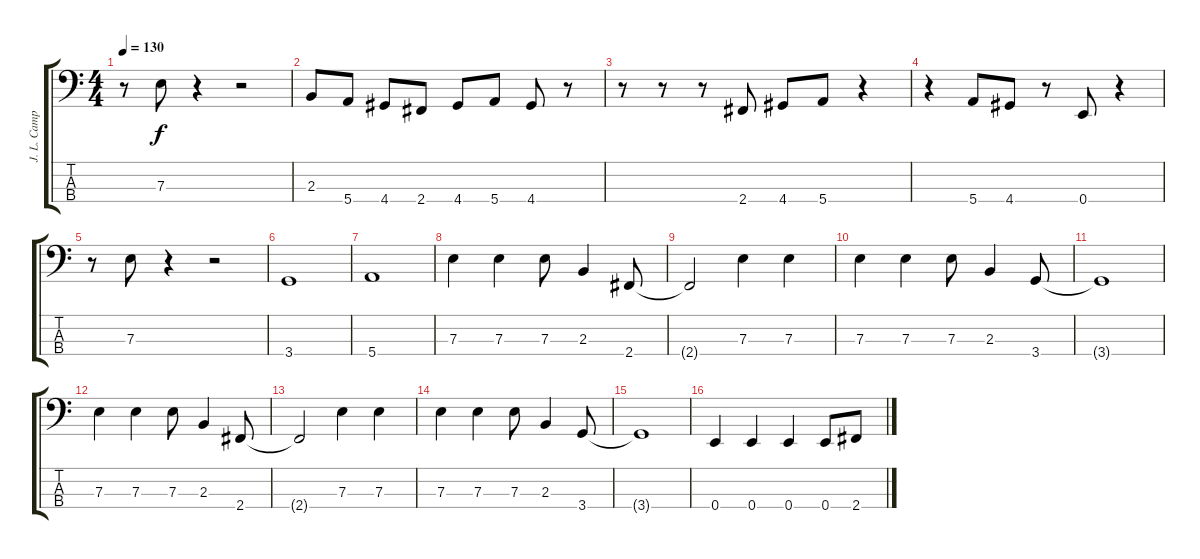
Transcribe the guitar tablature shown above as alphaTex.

\track ("J. L. Campuzano \"Sherpa\"" "J. L. Camp") {instrument electricbassfinger}
\staff {score tabs}
\tuning (G2 D2 A1 E1) {hide}
\ts (4 4)
\tempo 130
\clef f4
\ks c
r.8{dy f} 7.3.8 r.4 r.2 |
2.3.8 5.4.8 4.4.8 2.4.8 4.4.8 5.4.8 4.4.8 r.8 |
r.8 r.8 r.8 2.4.8 4.4.8 5.4.8 r.4 |
r.4 5.4.8 4.4.8 r.8 0.4.8 r.4 |
r.8 7.3.8 r.4 r.2 |
3.4.1 |
5.4.1 |
7.3.4 7.3.4 7.3.8 2.3.4 2.4.8 |
2.4{t}.2 7.3.4 7.3.4 |
7.3.4 7.3.4 7.3.8 2.3.4 3.4.8 |
3.4{t}.1 |
7.3.4 7.3.4 7.3.8 2.3.4 2.4.8 |
2.4{t}.2 7.3.4 7.3.4 |
7.3.4 7.3.4 7.3.8 2.3.4 3.4.8 |
3.4{t}.1 |
0.4.4 0.4.4 0.4.4 0.4.8 2.4.8
